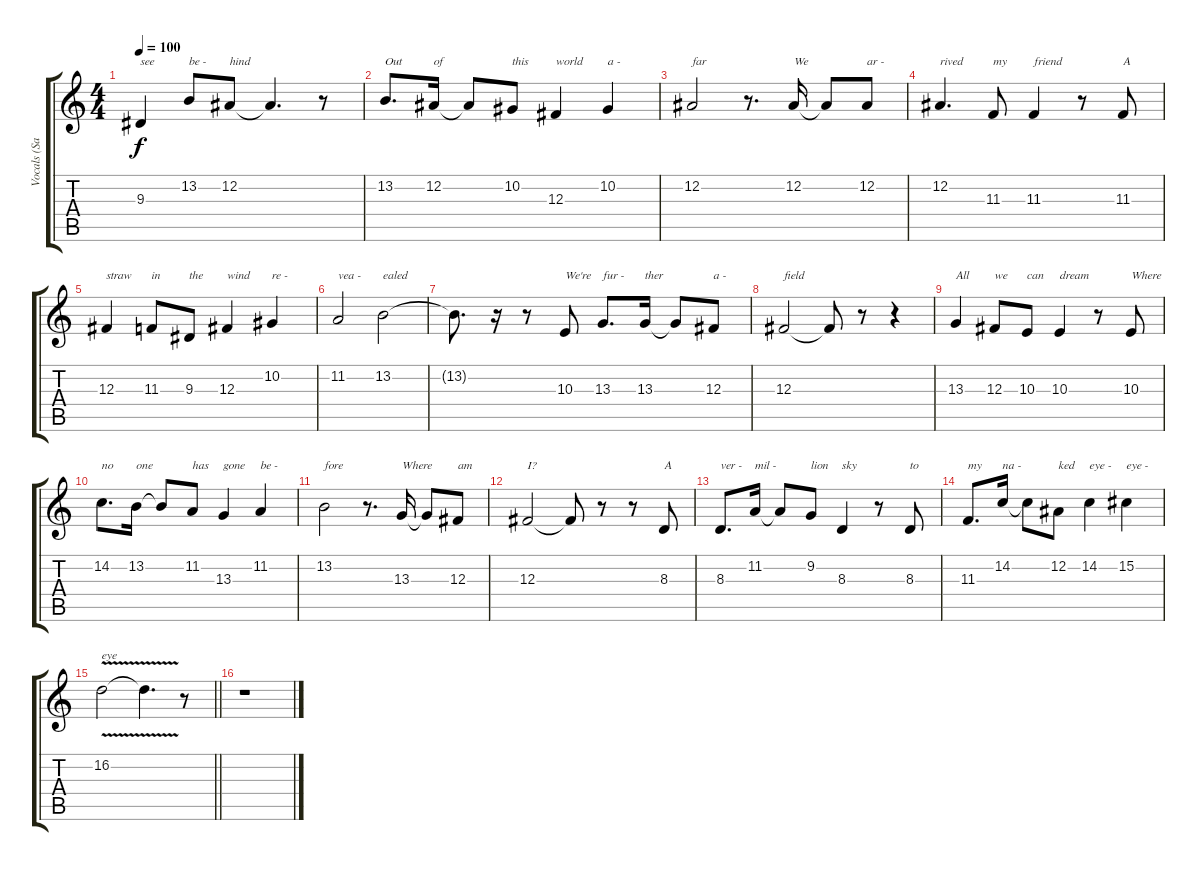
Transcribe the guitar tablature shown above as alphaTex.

\track ("Vocals (Sabine)" "Vocals (Sa") {instrument flute}
\staff {score tabs}
\tuning (Eb4 Bb3 Gb3 Db3 Ab2 Eb2) {hide}
\ts (4 4)
\tempo 100
\clef g2
\ks c
9.3.4{txt "see" dy f} 13.2.8{txt "be -"} 12.2.8{txt "hind"} 12.2{t}.4{d} r.8 |
13.2.8{d txt "Out"} 12.2.16{txt "of"} 12.2{t}.8 10.2.8{txt "this"} 12.3.4{txt "world"} 10.2.4{txt "a -"} |
12.2.2{txt "far"} r.8{d} 12.2.16{txt "We"} 12.2{t}.8 12.2.8{txt "ar -"} |
12.2.4{d txt "rived"} 11.3.8{txt "my"} 11.3.4{txt "friend"} r.8 11.3.8{txt "A"} |
12.3.4{txt "straw"} 11.3.8{txt "in"} 9.3.8{txt "the"} 12.3.4{txt "wind"} 10.2.4{txt "re -"} |
11.2.2{txt "vea -"} 13.2.2{txt "ealed"} |
13.2{t}.8{d} r.16 r.8 10.3.8{txt "We're"} 13.3.8{d txt "fur -"} 13.3.16{txt "ther"} 13.3{t}.8 12.3.8{txt "a -"} |
12.3.2{txt "field"} 12.3{t}.8 r.8 r.4 |
13.3.4{txt "All"} 12.3.8{txt "we"} 10.3.8{txt "can"} 10.3.4{txt "dream"} r.8 10.3.8{txt "Where"} |
14.2.8{d txt "no"} 13.2.16{txt "one"} 13.2{t}.8 11.2.8{txt "has"} 13.3.4{txt "gone"} 11.2.4{txt "be -"} |
13.2.2{txt "fore"} r.8{d} 13.3.16{txt "Where"} 13.3{t}.8 12.3.8{txt "am"} |
12.3.2{txt "I?"} 12.3{t}.8 r.8 r.8 8.3.8{txt "A"} |
8.3.8{d txt "ver -"} 11.2.16{txt "mil -"} 11.2{t}.8 9.2.8{txt "lion"} 8.3.4{txt "sky"} r.8 8.3.8{txt "to"} |
11.3.8{d txt "my"} 14.2.16{txt "na -"} 14.2{t}.8 12.2.8{txt "ked"} 14.2.4{txt "eye -"} 15.2.4{txt "eye -"} |
\barLineRight lightlight
16.2{v}.2{txt "eye"} 16.2{t}.4{d} r.8 |
r.1
